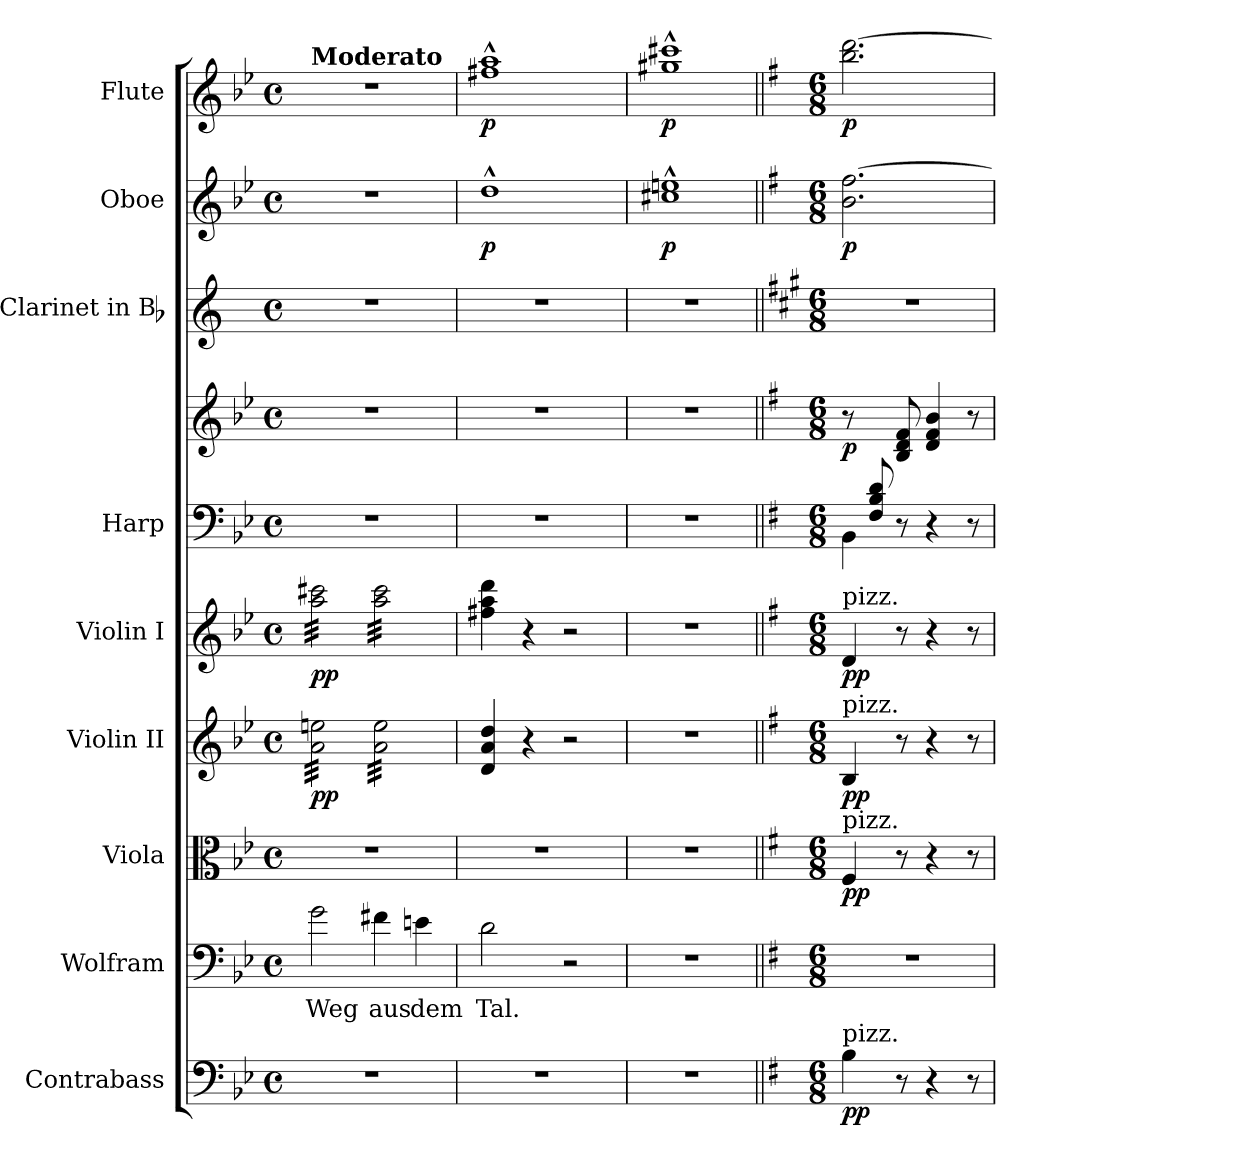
**kern	**dynam	**kern	**text	**kern	**dynam	**kern	**dynam	**kern	**dynam	**kern	**kern	**dynam	**kern	**kern	**dynam	**kern	**dynam
*part9	*part9	*part8	*part8	*part7	*part7	*part6	*part6	*part5	*part5	*part4	*part4	*part4	*part3	*part2	*part2	*part1	*part1
*staff10	*staff10	*staff9	*staff9	*staff8	*staff8	*staff7	*staff7	*staff6	*staff6	*staff5	*staff4	*staff4/5	*staff3	*staff2	*staff2	*staff1	*staff1
*I"Contrabass	*	*I"Wolfram	*	*I"Viola	*	*I"Violin II	*	*I"Violin I	*	*I"Harp	*	*	*I"Clarinet in Bb	*I"Oboe	*	*I"Flute	*
*I'Cb.	*	*I'W.	*	*I'Vla.	*	*I'Vln. II	*	*I'Vln. I	*	*I'Hp.	*	*	*	*I'Ob.	*	*I'Fl.	*
*clefF4	*	*clefF4	*	*clefC3	*	*clefG2	*	*clefG2	*	*clefF4	*clefG2	*	*clefG2	*clefG2	*	*clefG2	*
*ITrd7c12	*	*ITrd7c12	*	*	*	*	*	*	*	*	*	*	*ITrd1c2	*	*	*	*
*k[b-e-]	*	*k[b-e-]	*	*k[b-e-]	*	*k[b-e-]	*	*k[b-e-]	*	*k[b-e-]	*k[b-e-]	*	*k[b-e-]	*k[b-e-]	*	*k[b-e-]	*
*B-:	*	*B-:	*	*B-:	*	*B-:	*	*B-:	*	*B-:	*B-:	*	*B-:	*B-:	*	*B-:	*
*M4/4	*	*M4/4	*	*M4/4	*	*M4/4	*	*M4/4	*	*M4/4	*M4/4	*	*M4/4	*M4/4	*	*M4/4	*
*met(c)	*	*met(c)	*	*met(c)	*	*met(c)	*	*met(c)	*	*met(c)	*met(c)	*	*met(c)	*met(c)	*	*met(c)	*
=1	=1	=1	=1	=1	=1	=1	=1	=1	=1	=1	=1	=1	=1	=1	=1	=1	=1
!	!	!	!	!	!	!	!	!	!	!	!	!	!	!	!	!LO:TX:a:B:t=Moderato	!
!	!	!	!LO:LY:b	!	!	!	!LO:DY:b	!	!LO:DY:b	!	!	!	!	!	!	!	!
*	*	*	*	*	*	*tremolo	*	*	*	*	*	*	*	*	*	*	*
*	*	*	*	*	*	*	*	*tremolo	*	*	*	*	*	*	*	*	*
1r	.	2G\	Weg	1r	.	32a\ 32een\LLL	pp	32aa\ 32ccc#X\LLL	pp	1r	1r	.	1r	1r	.	1r	.
.	.	.	.	.	.	32a\ 32een\	.	32aa\ 32ccc#X\	.	.	.	.	.	.	.	.	.
.	.	.	.	.	.	32a\ 32een\	.	32aa\ 32ccc#X\	.	.	.	.	.	.	.	.	.
.	.	.	.	.	.	32a\ 32een\	.	32aa\ 32ccc#X\	.	.	.	.	.	.	.	.	.
.	.	.	.	.	.	32a\ 32een\	.	32aa\ 32ccc#X\	.	.	.	.	.	.	.	.	.
.	.	.	.	.	.	32a\ 32een\	.	32aa\ 32ccc#X\	.	.	.	.	.	.	.	.	.
.	.	.	.	.	.	32a\ 32een\	.	32aa\ 32ccc#X\	.	.	.	.	.	.	.	.	.
.	.	.	.	.	.	32a\ 32een\	.	32aa\ 32ccc#X\	.	.	.	.	.	.	.	.	.
.	.	.	.	.	.	32a\ 32een\	.	32aa\ 32ccc#X\	.	.	.	.	.	.	.	.	.
.	.	.	.	.	.	32a\ 32een\	.	32aa\ 32ccc#X\	.	.	.	.	.	.	.	.	.
.	.	.	.	.	.	32a\ 32een\	.	32aa\ 32ccc#X\	.	.	.	.	.	.	.	.	.
.	.	.	.	.	.	32a\ 32een\	.	32aa\ 32ccc#X\	.	.	.	.	.	.	.	.	.
.	.	.	.	.	.	32a\ 32een\	.	32aa\ 32ccc#X\	.	.	.	.	.	.	.	.	.
.	.	.	.	.	.	32a\ 32een\	.	32aa\ 32ccc#X\	.	.	.	.	.	.	.	.	.
.	.	.	.	.	.	32a\ 32een\	.	32aa\ 32ccc#X\	.	.	.	.	.	.	.	.	.
.	.	.	.	.	.	32a\ 32een\JJJ	.	32aa\ 32ccc#X\JJJ	.	.	.	.	.	.	.	.	.
!	!	!	!LO:LY:b	!	!	!	!	!	!	!	!	!	!	!	!	!	!
.	.	4F#X\	aus	.	.	32a\ 32ee\LLL	.	32aa\ 32ccc#\LLL	.	.	.	.	.	.	.	.	.
.	.	.	.	.	.	32a\ 32ee\	.	32aa\ 32ccc#\	.	.	.	.	.	.	.	.	.
.	.	.	.	.	.	32a\ 32ee\	.	32aa\ 32ccc#\	.	.	.	.	.	.	.	.	.
.	.	.	.	.	.	32a\ 32ee\	.	32aa\ 32ccc#\	.	.	.	.	.	.	.	.	.
.	.	.	.	.	.	32a\ 32ee\	.	32aa\ 32ccc#\	.	.	.	.	.	.	.	.	.
.	.	.	.	.	.	32a\ 32ee\	.	32aa\ 32ccc#\	.	.	.	.	.	.	.	.	.
.	.	.	.	.	.	32a\ 32ee\	.	32aa\ 32ccc#\	.	.	.	.	.	.	.	.	.
.	.	.	.	.	.	32a\ 32ee\	.	32aa\ 32ccc#\	.	.	.	.	.	.	.	.	.
!	!	!	!LO:LY:b	!	!	!	!	!	!	!	!	!	!	!	!	!	!
.	.	4En\	dem	.	.	32a\ 32ee\	.	32aa\ 32ccc#\	.	.	.	.	.	.	.	.	.
.	.	.	.	.	.	32a\ 32ee\	.	32aa\ 32ccc#\	.	.	.	.	.	.	.	.	.
.	.	.	.	.	.	32a\ 32ee\	.	32aa\ 32ccc#\	.	.	.	.	.	.	.	.	.
.	.	.	.	.	.	32a\ 32ee\	.	32aa\ 32ccc#\	.	.	.	.	.	.	.	.	.
.	.	.	.	.	.	32a\ 32ee\	.	32aa\ 32ccc#\	.	.	.	.	.	.	.	.	.
.	.	.	.	.	.	32a\ 32ee\	.	32aa\ 32ccc#\	.	.	.	.	.	.	.	.	.
.	.	.	.	.	.	32a\ 32ee\	.	32aa\ 32ccc#\	.	.	.	.	.	.	.	.	.
.	.	.	.	.	.	32a\ 32ee\JJJ	.	32aa\ 32ccc#\JJJ	.	.	.	.	.	.	.	.	.
*	*	*	*	*	*	*	*	*Xtremolo	*	*	*	*	*	*	*	*	*
*	*	*	*	*	*	*Xtremolo	*	*	*	*	*	*	*	*	*	*	*
=2	=2	=2	=2	=2	=2	=2	=2	=2	=2	=2	=2	=2	=2	=2	=2	=2	=2
!	!	!	!LO:LY:b	!	!	!	!	!	!	!	!	!	!	!	!LO:DY:b	!	!LO:DY:b
1r	.	2D\	Tal.	1r	.	4d/ 4a/ 4dd/	.	4ff#X\ 4aa\ 4ddd\	.	1r	1r	.	1r	1dd^^>	p	1ff#X^^> 1aa^^>	p
.	.	.	.	.	.	4r	.	4r	.	.	.	.	.	.	.	.	.
.	.	2r	.	.	.	2r	.	2r	.	.	.	.	.	.	.	.	.
=3	=3	=3	=3	=3	=3	=3	=3	=3	=3	=3	=3	=3	=3	=3	=3	=3	=3
!	!	!	!	!	!	!	!	!	!	!	!	!	!	!	!LO:DY:b	!	!LO:DY:b
1r	.	1r	.	1r	.	1r	.	1r	.	1r	1r	.	1r	1cc#X^^> 1een^^>	p	1gg#X^^> 1ccc#X^^>	p
!!LO:PB:g=z
=4||	=4||	=4||	=4||	=4||	=4||	=4||	=4||	=4||	=4||	=4||	=4||	=4||	=4||	=4||	=4||	=4||	=4||
*k[f#]	*	*k[f#]	*	*k[f#]	*	*k[f#]	*	*k[f#]	*	*k[f#]	*k[f#]	*	*k[f#]	*k[f#]	*	*k[f#]	*
*G:	*	*G:	*	*G:	*	*G:	*	*G:	*	*G:	*G:	*	*G:	*G:	*	*G:	*
*M6/8	*	*M6/8	*	*M6/8	*	*M6/8	*	*M6/8	*	*M6/8	*M6/8	*	*M6/8	*M6/8	*	*M6/8	*
*	*	*	*	*	*	*	*	*	*	*^	*	*	*	*	*	*	*
!	!	!	!	!	!	!	!	!LO:TX:a:t=pizz.	!	!	!	!	!	!	!	!	!	!
!	!	!	!	!	!	!LO:TX:a:t=pizz.	!	!	!	!	!	!	!	!	!	!	!	!
!	!	!	!	!LO:TX:a:t=pizz.	!	!	!	!	!	!	!	!	!	!	!	!	!	!
!LO:TX:a:t=pizz.	!	!	!	!	!	!	!	!	!	!	!	!	!	!	!	!	!	!
!	!LO:DY:b	!	!	!	!LO:DY:b	!	!LO:DY:b	!	!LO:DY:b	!	!	!	!LO:DY:b	!	!	!LO:DY:b	!	!LO:DY:b
4BB\	pp	2.r	.	4F#/	pp	4B/	pp	4d/	pp	8ryy	4BB\	8r	p	2.r	2.b\ [2.ff#\	p	2.bb\ [2.ddd\	p
.	.	.	.	.	.	.	.	.	.	8F#/ 8B/ 8d/	.	8ryy	.	.	.	.	.	.
8r	.	.	.	8r	.	8r	.	8r	.	2ryy	8r	8B/ 8d/ 8f#/	.	.	.	.	.	.
4r	.	.	.	4r	.	4r	.	4r	.	.	4r	4d/ 4f#/ 4b/	.	.	.	.	.	.
8r	.	.	.	8r	.	8r	.	8r	.	.	8r	8r	.	.	.	.	.	.
*	*	*	*	*	*	*	*	*	*	*v	*v	*	*	*	*	*	*	*
=	=	=	=	=	=	=	=	=	=	=	=	=	=	=	=	=	=
*-	*-	*-	*-	*-	*-	*-	*-	*-	*-	*-	*-	*-	*-	*-	*-	*-	*-
